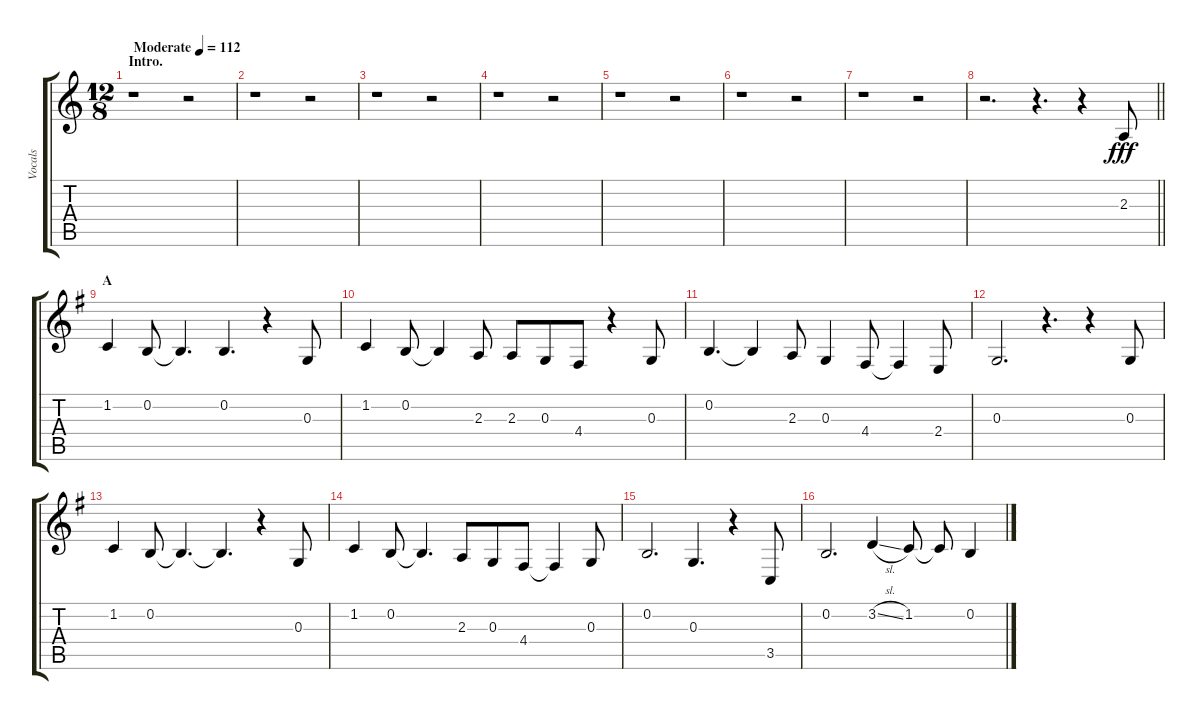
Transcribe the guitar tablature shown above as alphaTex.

\track ("Vocals" "Vocals") {instrument voiceoohs}
\staff {score tabs}
\tuning (E4 B3 G3 D3 A2 E2) {hide}
\ts (12 8)
\section ("" "Intro.")
\tempo (112 "Moderate")
\clef g2
\ks c
r.1{dy fff instrument voiceoohs} r.2 |
r.1 r.2 |
r.1 r.2 |
r.1 r.2 |
r.1 r.2 |
r.1 r.2 |
r.1 r.2 |
\barLineRight lightlight
r.2{d} r.4{d} r.4 2.3.8 |
\section ("" "A")
\ks g
1.2.4 0.2.8 0.2{t}.4{d} 0.2.4{d} r.4 0.3.8 |
1.2.4 0.2.8 0.2{t}.4 2.3.8 2.3.8 0.3.8 4.4.8 r.4 0.3.8 |
0.2.4{d} 0.2{t}.4 2.3.8 0.3.4 4.4.8 4.4{t}.4 2.4.8 |
0.3.2{d} r.4{d} r.4 0.3.8 |
1.2.4 0.2.8 0.2{t}.4{d} 0.2{t}.4{d} r.4 0.3.8 |
1.2.4 0.2.8 0.2{t}.4{d} 2.3.8 0.3.8 4.4.8 4.4{t}.4 0.3.8 |
0.2.2{d} 0.3.4{d} r.4 3.5.8 |
0.2.2{d} 3.2{sl}.4 1.2.8 1.2{t}.8 0.2.4
